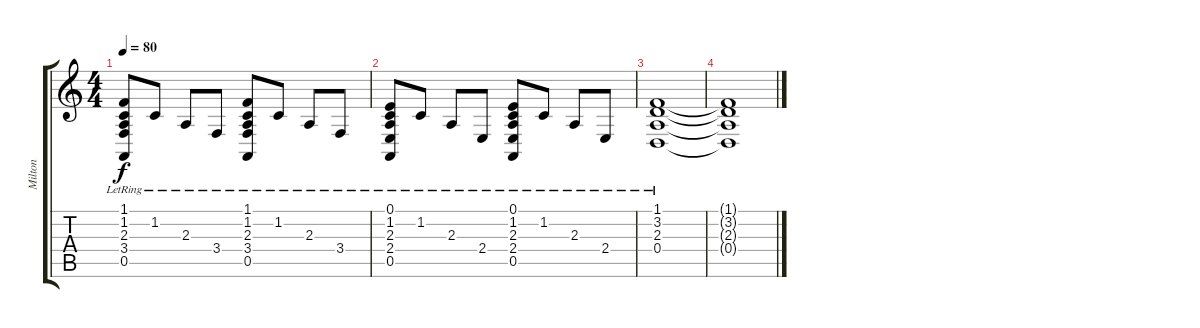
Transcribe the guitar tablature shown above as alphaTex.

\track ("Milton" "Milton") {instrument acousticgrandpiano}
\staff {score tabs}
\tuning (E4 B3 G3 D3 A2 E2) {hide}
\ts (4 4)
\tempo 80
\clef g2
\ks c
(1.1{lr} 1.2{lr} 2.3{lr} 3.4{lr} 0.5{lr}).8{dy f} 1.2{lr}.8 2.3{lr}.8 3.4{lr}.8 (1.1{lr} 1.2{lr} 2.3{lr} 3.4{lr} 0.5{lr}).8 1.2{lr}.8 2.3{lr}.8 3.4{lr}.8 |
(0.1{lr} 1.2{lr} 2.3{lr} 2.4{lr} 0.5{lr}).8 1.2{lr}.8 2.3{lr}.8 2.4{lr}.8 (0.1{lr} 1.2{lr} 2.3{lr} 2.4{lr} 0.5{lr}).8 1.2{lr}.8 2.3{lr}.8 2.4{lr}.8 |
(1.1{lr} 3.2{lr} 2.3{lr} 0.4{lr}).1{volume 0} |
(1.1{t} 3.2{t} 2.3{t} 0.4{t}).1
